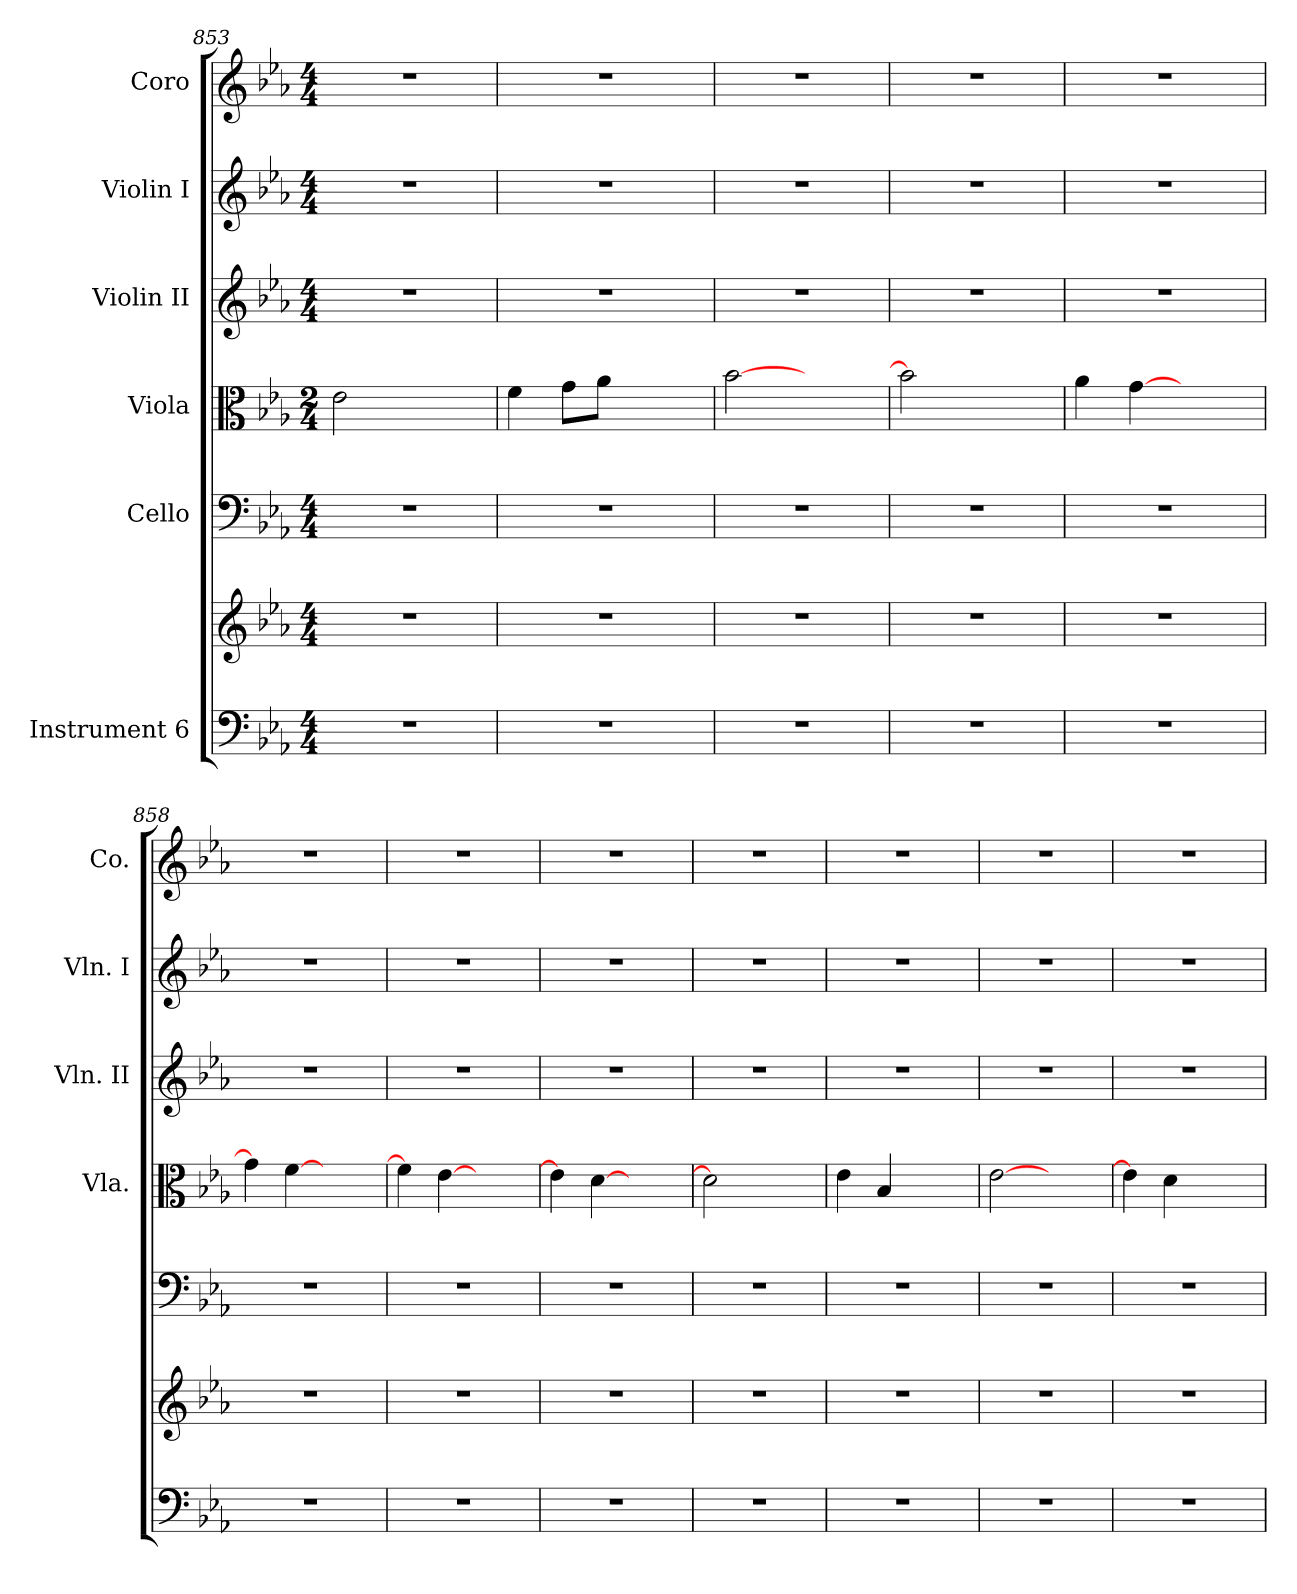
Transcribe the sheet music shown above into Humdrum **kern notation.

**kern	**kern	**kern	**kern	**kern	**kern	**kern
*part6	*part6	*part5	*part4	*part3	*part2	*part1
*staff7	*staff6	*staff5	*staff4	*staff3	*staff2	*staff1
*I"Instrument 6	*	*I"Cello	*I"Viola	*I"Violin II	*I"Violin I	*I"Coro
*	*	*	*I'Vla.	*I'Vln. II	*I'Vln. I	*I'Co.
*clefF4	*clefG2	*clefF4	*clefC3	*clefG2	*clefG2	*clefG2
*k[b-e-a-]	*k[b-e-a-]	*k[b-e-a-]	*k[b-e-a-]	*k[b-e-a-]	*k[b-e-a-]	*k[b-e-a-]
*E-:	*E-:	*E-:	*E-:	*E-:	*E-:	*E-:
*M4/4	*M4/4	*M4/4	*M2/4	*M4/4	*M4/4	*M4/4
=853	=853	=853	=853	=853	=853	=853
1r	1r	1r	2e-\	1r	1r	1r
.	.	.	2ryy	.	.	.
=854	=854	=854	=854	=854	=854	=854
1r	1r	1r	4f\	1r	1r	1r
.	.	.	8g\L	.	.	.
.	.	.	8a-\J	.	.	.
.	.	.	2ryy	.	.	.
=855	=855	=855	=855	=855	=855	=855
1r	1r	1r	[>2b-\	1r	1r	1r
.	.	.	2ryy	.	.	.
=856	=856	=856	=856	=856	=856	=856
1r	1r	1r	2b-\]	1r	1r	1r
.	.	.	2ryy	.	.	.
=857	=857	=857	=857	=857	=857	=857
1r	1r	1r	4a-\	1r	1r	1r
.	.	.	[>4g\	.	.	.
.	.	.	2ryy	.	.	.
=858	=858	=858	=858	=858	=858	=858
1r	1r	1r	4g\]	1r	1r	1r
.	.	.	[>4f\	.	.	.
.	.	.	2ryy	.	.	.
=859	=859	=859	=859	=859	=859	=859
1r	1r	1r	4f\]	1r	1r	1r
.	.	.	[>4e-\	.	.	.
.	.	.	2ryy	.	.	.
=860	=860	=860	=860	=860	=860	=860
1r	1r	1r	4e-\]	1r	1r	1r
.	.	.	[>4d\	.	.	.
.	.	.	2ryy	.	.	.
=861	=861	=861	=861	=861	=861	=861
1r	1r	1r	2d\]	1r	1r	1r
.	.	.	2ryy	.	.	.
=862	=862	=862	=862	=862	=862	=862
1r	1r	1r	4e-\	1r	1r	1r
.	.	.	4B-/	.	.	.
.	.	.	2ryy	.	.	.
!!LO:LB:g=z
=863	=863	=863	=863	=863	=863	=863
1r	1r	1r	[>2e-\	1r	1r	1r
.	.	.	2ryy	.	.	.
=864	=864	=864	=864	=864	=864	=864
1r	1r	1r	4e-\]	1r	1r	1r
.	.	.	4d\	.	.	.
.	.	.	2ryy	.	.	.
=	=	=	=	=	=	=
*-	*-	*-	*-	*-	*-	*-
